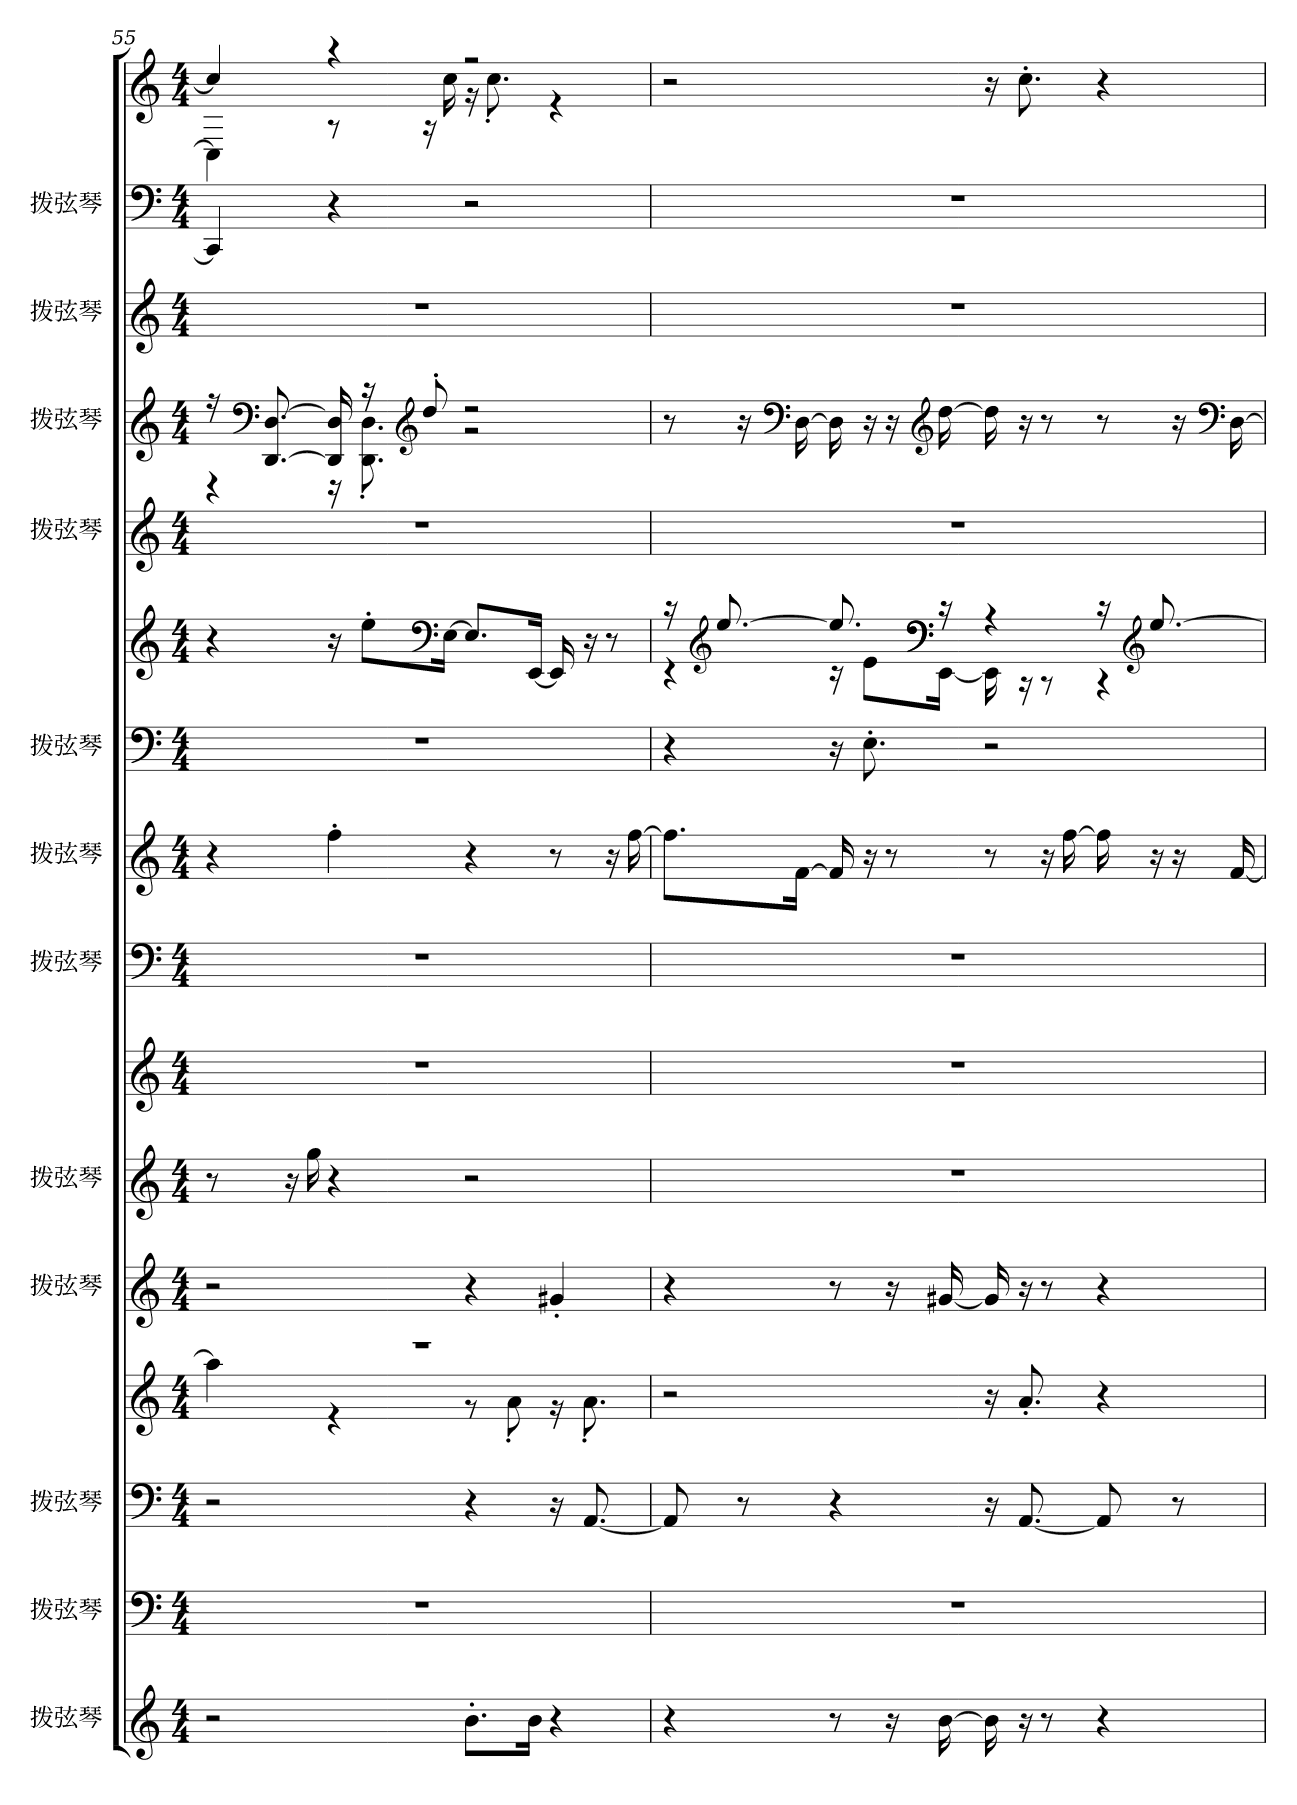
**kern	**kern	**kern	**kern	**kern	**kern	**kern	**kern	**kern	**kern	**kern	**kern	**kern	**kern	**kern	**kern
*part12	*part11	*part10	*part10	*part9	*part8	*part8	*part7	*part6	*part5	*part5	*part4	*part3	*part2	*part1	*part1
*staff16	*staff15	*staff14	*staff13	*staff12	*staff11	*staff10	*staff9	*staff8	*staff7	*staff6	*staff5	*staff4	*staff3	*staff2	*staff1
*I"拨弦琴	*I"拨弦琴	*I"拨弦琴	*	*I"拨弦琴	*I"拨弦琴	*	*I"拨弦琴	*I"拨弦琴	*I"拨弦琴	*	*I"拨弦琴	*I"拨弦琴	*I"拨弦琴	*I"拨弦琴	*
!!LO:PB:g=z
*clefG2	*clefF4	*clefF4	*clefG2	*clefG2	*clefG2	*clefG2	*clefF4	*clefG2	*clefF4	*clefG2	*clefG2	*clefG2	*clefG2	*clefF4	*clefG2
*k[]	*k[]	*k[]	*k[]	*k[]	*k[]	*k[]	*k[]	*k[]	*k[]	*k[]	*k[]	*k[]	*k[]	*k[]	*k[]
*M4/4	*M4/4	*M4/4	*M4/4	*M4/4	*M4/4	*M4/4	*M4/4	*M4/4	*M4/4	*M4/4	*M4/4	*M4/4	*M4/4	*M4/4	*M4/4
=55	=55	=55	=55	=55	=55	=55	=55	=55	=55	=55	=55	=55	=55	=55	=55
*	*	*	*^	*	*	*	*	*	*	*	*	*^	*	*	*^
2r	1r	2r	1r	4aa\]	2r	8r	1r	1r	4r	1r	4r	1r	16r	4r	1r	4CC/]	4cc/]	4C\]
*	*	*	*	*	*	*	*	*	*	*	*	*	*clefF4	*	*	*	*	*
.	.	.	.	.	.	.	.	.	.	.	.	.	[8.DD/ [8.D/	.	.	.	.	.
.	.	.	.	.	.	16r	.	.	.	.	.	.	.	.	.	.	.	.
.	.	.	.	.	.	16gg\	.	.	.	.	.	.	.	.	.	.	.	.
.	.	.	.	4r	.	4r	.	.	4ff'\	.	16r	.	16DD/] 16D/]	16r	.	4r	4r	8r
.	.	.	.	.	.	.	.	.	.	.	8ee'\L	.	16r	8.DD\' 8.D\'	.	.	.	.
*	*	*	*	*	*	*	*	*	*	*	*	*	*clefG2	*	*	*	*	*
.	.	.	.	.	.	.	.	.	.	.	.	.	8dd'/	.	.	.	.	16r
*	*	*	*	*	*	*	*	*	*	*	*clefF4	*	*	*	*	*	*	*
.	.	.	.	.	.	.	.	.	.	.	[16E\Jk	.	.	.	.	.	.	16cc\
8.b'\L	.	4r	.	8r	4r	2r	.	.	4r	.	8.E/L]	.	2r	2r	.	2r	2r	16r
.	.	.	.	.	.	.	.	.	.	.	.	.	.	.	.	.	.	8.cc'\
.	.	.	.	8a'\	.	.	.	.	.	.	.	.	.	.	.	.	.	.
16b\Jk	.	.	.	.	.	.	.	.	.	.	[16EE/Jk	.	.	.	.	.	.	.
4r	.	16r	.	16r	4g#X'/	.	.	.	8r	.	16EE/]	.	.	.	.	.	.	4r
.	.	[8.AA/	.	8.a'\	.	.	.	.	.	.	16r	.	.	.	.	.	.	.
.	.	.	.	.	.	.	.	.	16r	.	8r	.	.	.	.	.	.	.
.	.	.	.	.	.	.	.	.	[16ff\	.	.	.	.	.	.	.	.	.
*	*	*	*v	*v	*	*	*	*	*	*	*	*	*v	*v	*	*	*v	*v
!!LO:PB:g=z
=56	=56	=56	=56	=56	=56	=56	=56	=56	=56	=56	=56	=56	=56	=56	=56
*	*	*	*	*	*	*	*	*	*	*^	*	*	*	*	*
4r	1r	8AA/]	2r	4r	1r	1r	1r	8.ff\L]	4r	16r	4r	1r	8r	1r	1r	2r
*	*	*	*	*	*	*	*	*	*	*clefG2	*	*	*	*	*	*
.	.	.	.	.	.	.	.	.	.	[8.ee/	.	.	.	.	.	.
.	.	8r	.	.	.	.	.	.	.	.	.	.	16r	.	.	.
*	*	*	*	*	*	*	*	*	*	*	*	*	*clefF4	*	*	*
.	.	.	.	.	.	.	.	[16f\Jk	.	.	.	.	[16D\	.	.	.
8r	.	4r	.	8r	.	.	.	16f/]	16r	8.ee/]	16r	.	16D\]	.	.	.
.	.	.	.	.	.	.	.	16r	8.E'\	.	8e\L	.	16r	.	.	.
16r	.	.	.	16r	.	.	.	8r	.	.	.	.	16r	.	.	.
*	*	*	*	*	*	*	*	*	*	*clefF4	*	*	*clefG2	*	*	*
[16b\	.	.	.	[16g#X/	.	.	.	.	.	16r	[16EE\Jk	.	[16dd\	.	.	.
16b\]	.	16r	16r	16g#/]	.	.	.	8r	2r	4r	16EE\]	.	16dd\]	.	.	16r
16r	.	[8.AA/	8.a'/	16r	.	.	.	.	.	.	16r	.	16r	.	.	8.cc'\
8r	.	.	.	8r	.	.	.	16r	.	.	8r	.	8r	.	.	.
.	.	.	.	.	.	.	.	[16ff\	.	.	.	.	.	.	.	.
4r	.	8AA/]	4r	4r	.	.	.	16ff\]	.	16r	4r	.	8r	.	.	4r
*	*	*	*	*	*	*	*	*	*	*clefG2	*	*	*	*	*	*
.	.	.	.	.	.	.	.	16r	.	[8.ee/	.	.	.	.	.	.
.	.	8r	.	.	.	.	.	16r	.	.	.	.	16r	.	.	.
*	*	*	*	*	*	*	*	*	*	*	*	*	*clefF4	*	*	*
.	.	.	.	.	.	.	.	[16f/	.	.	.	.	[16D\	.	.	.
*	*	*	*	*	*	*	*	*	*	*v	*v	*	*	*	*	*
=	=	=	=	=	=	=	=	=	=	=	=	=	=	=	=
*-	*-	*-	*-	*-	*-	*-	*-	*-	*-	*-	*-	*-	*-	*-	*-
